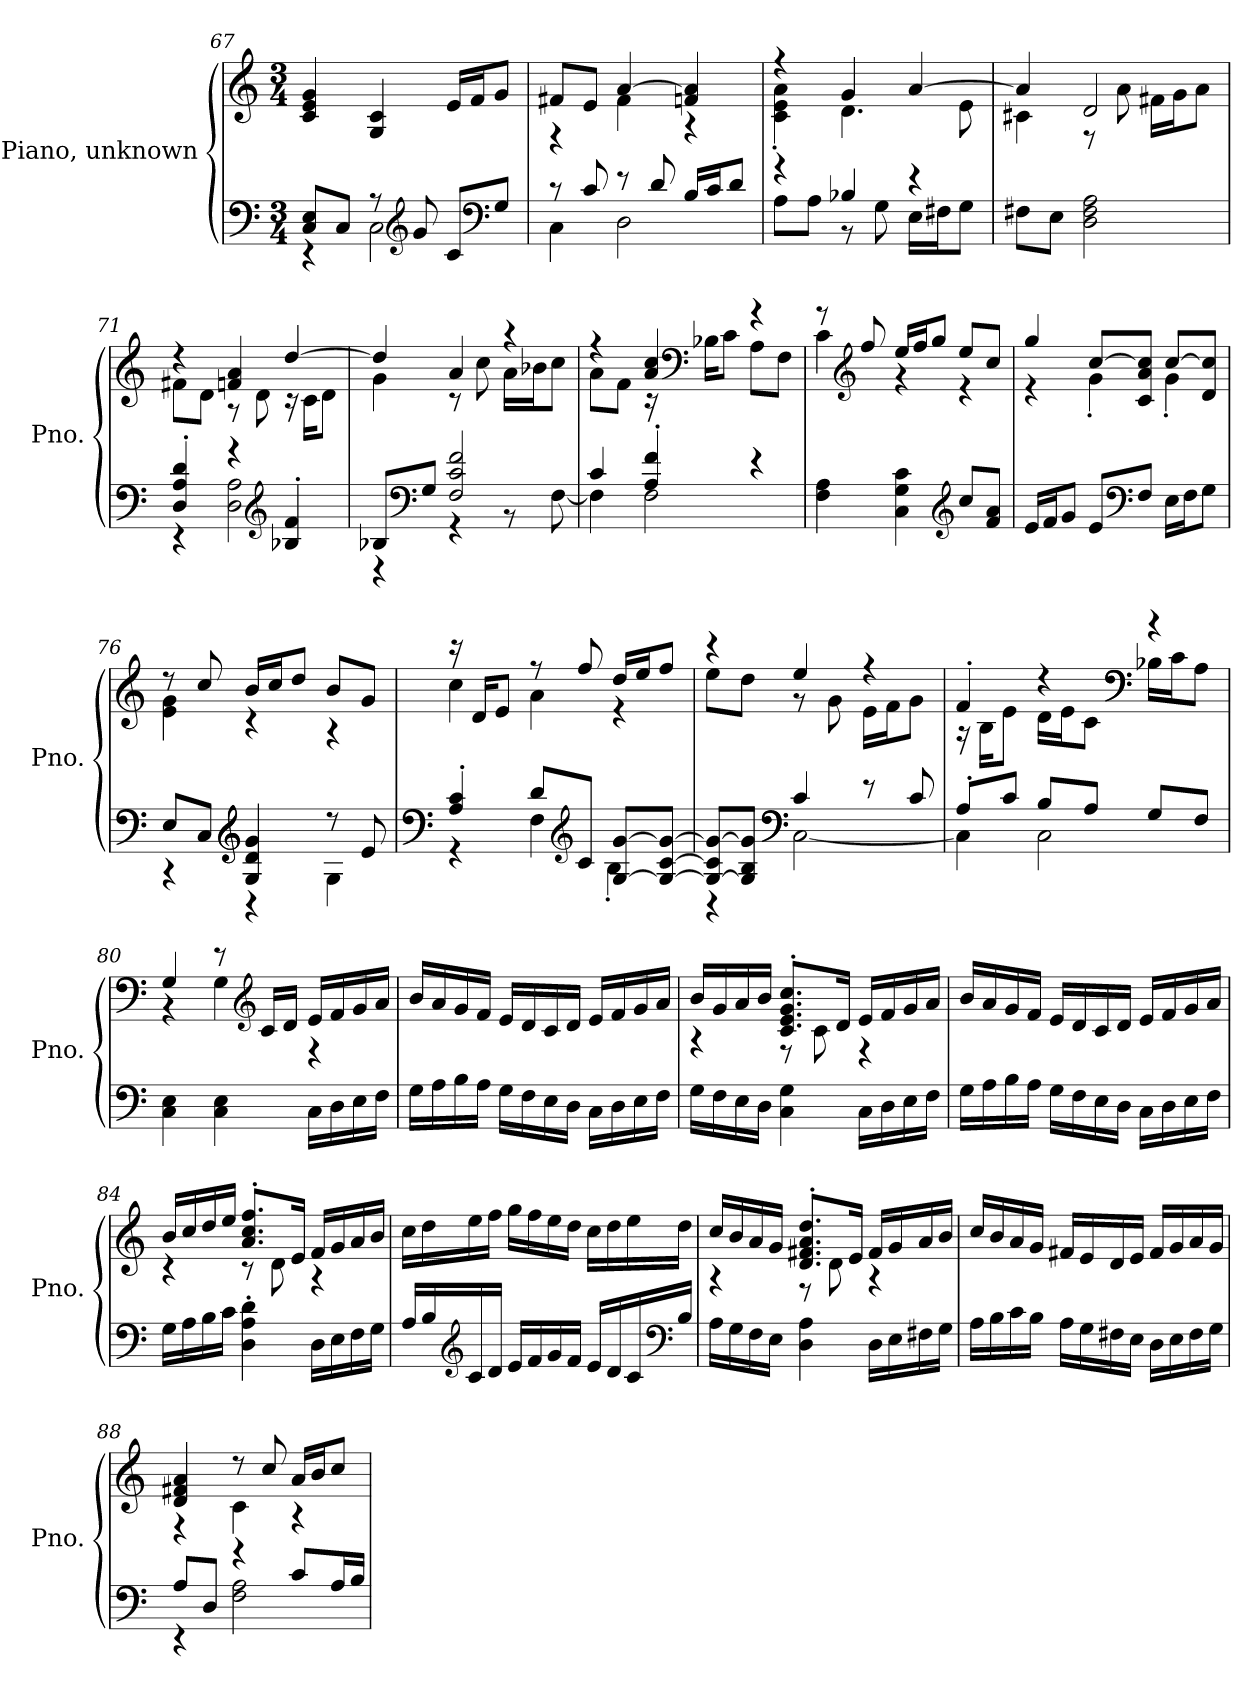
**kern	**kern
*part1	*part1
*staff2	*staff1
*I"Piano, unknown	*
*I'Pno.	*
!!LO:LB:g=z
*clefF4	*clefG2
*k[]	*k[]
*M3/4	*M3/4
=67	=67
*^	*
8C/ 8E/L	4r	4c/ 4e/ 4g/
8C/J	.	.
8r	2C\	4G/ 4c/
*clefG2	*	*
8g/	.	.
8c/L	.	16e/LL
.	.	16f/J
*clefF4	*	*
8G/J	.	8g/J
=68	=68	=68
*	*	*^
8r	4C\	8f#X/L	4r
8c/	.	8e/J	.
8r	2D\	[4a/	4f#\
8d/	.	.	.
16B/LL	.	4fn/ 4a/]	4r
16c/J	.	.	.
8d/J	.	.	.
=69	=69	=69	=69
4r	8A\L	4r	4c\' 4e\' 4a\'
.	8A\J	.	.
4B-X/	8r	4g/	4.d\
.	8G\	.	.
4r	16E\LL	[4a/	.
.	16F#X\J	.	.
.	8G\J	.	8e\
*v	*v	*	*
=70	=70	=70
8F#X\L	4a/]	4c#X\
8E\J	.	.
2D\ 2F#\ 2A\	2d/	8r
.	.	8a\
.	.	16f#X\LL
.	.	16g\J
.	.	8a\J
!!LO:LB:g=z	!!
=71	=71	=71
*^	*	*
4D/' 4A/' 4d/'	4r	4r	8f#X\L
.	.	.	8d\J
4r	2D\ 2A\	4fn/ 4a/	8r
.	.	.	8d\
*clefG2	*	*	*
4B-X/' 4f/'	.	[4dd/	16r
.	.	.	16c\KL
.	.	.	8d\J
=72	=72	=72	=72
8B-X/L	4r	4dd/]	4g\
*clefF4	*	*	*
8G/J	.	.	.
2F/ 2c/ 2f/	4r	4a/	8r
.	.	.	8cc\
.	8r	4r	16a\LL
.	.	.	16b-X\J
.	[8F\	.	8cc\J
=73	=73	=73	=73
4c/	4F\]	4r	8a\L
.	.	.	8f\J
4A/' 4f/'	2F\	4a/ 4cc/	16r
*	*	*clefF4	*
.	.	.	16B-X\KL
.	.	.	8c\J
4r	.	4r	8A\L
.	.	.	8F\J
*v	*v	*	*
=74	=74	=74
4F\ 4A\	8r	4c\
*	*clefG2	*
.	8ff/	.
4C\ 4G\ 4c\	16ee/LL	4r
.	16ff/J	.
.	8gg/J	.
*clefG2	*	*
8cc/L	8ee/L	4r
8f/ 8a/J	8cc/J	.
!!LO:LB:g=z	!!
=75	=75	=75
16e/LL	4gg/	4r
16f/J	.	.
8g/J	.	.
8e/L	[8cc/L	4g'\
*clefF4	*	*
8F/J	8c/ 8a/ 8cc/]J	.
16E\LL	[8cc/L	4g'\
16F\J	.	.
8G\J	8d/ 8cc/]J	.
=76	=76	=76
*^	*	*
8E/L	4r	8r	4e\ 4g\
8C/J	.	8cc/	.
*clefG2	*	*	*
4G/ 4d/ 4g/	4r	16b/LL	4r
.	.	16cc/J	.
.	.	8dd/J	.
8r	4G\	8b/L	4r
8e/	.	8g/J	.
=77	=77	=77	=77
*clefF4	*	*	*
4A/' 4c/'	4r	16r	4cc\
.	.	16d/KL	.
.	.	8e/J	.
8d/L	4F\	8r	4a\
*clefG2	*	*	*
8c/J	.	8ff/	.
[8G/ [8g/L	4B'\	16dd/LL	4r
.	.	16ee/J	.
8G/_ [8c/ 8g/_J	.	8ff/J	.
=78	=78	=78	=78
8G/_ 8c/] 8g/_L	4r	4r	8ee\L
8G/] 8B/ 8g/]J	.	.	8dd\J
*clefF4	*	*	*
4c/	[2C\	4ee/	8r
.	.	.	8g\
8r	.	4r	16e\LL
.	.	.	16f\J
8c/	.	.	8g\J
!!LO:PB:g=z	!!
=79	=79	=79	=79
8A'/L	4C\]	4f'/	16r
.	.	.	16B\KL
8c/J	.	.	8e\J
8B/L	2C\	4r	16d\LL
.	.	.	16e\J
8A/J	.	.	8c\J
*	*	*clefF4	*
8G/L	.	4r	16B-X\LL
.	.	.	16c\J
8F/J	.	.	8A\J
*v	*v	*	*
=80	=80	=80
4C\ 4E\	4G/	4r
4C\ 4E\	8r	4G\
*	*clefG2	*
.	16c/LL	.
.	16d/JJ	.
16C\LL	16e/LL	4r
16D\	16f/	.
16E\	16g/	.
16F\JJ	16a/JJ	.
*	*v	*v
=81	=81
16G\LL	16b/LL
16A\	16a/
16B\	16g/
16A\JJ	16f/JJ
16G\LL	16e/LL
16F\	16d/
16E\	16c/
16D\JJ	16d/JJ
16C\LL	16e/LL
16D\	16f/
16E\	16g/
16F\JJ	16a/JJ
=82	=82
*	*^
16G\LL	16b/LL	4r
16F\	16g/	.
16E\	16a/	.
16D\JJ	16b/JJ	.
4C\ 4G\	8.c/' 8.e/' 8.g/' 8.cc/'L	8r
.	.	8c\
.	16d/Jk	.
16C\LL	16e/LL	4r
16D\	16f/	.
16E\	16g/	.
16F\JJ	16a/JJ	.
*	*v	*v
!!LO:LB:g=z
=83	=83
16G\LL	16b/LL
16A\	16a/
16B\	16g/
16A\JJ	16f/JJ
16G\LL	16e/LL
16F\	16d/
16E\	16c/
16D\JJ	16d/JJ
16C\LL	16e/LL
16D\	16f/
16E\	16g/
16F\JJ	16a/JJ
=84	=84
*	*^
16G\LL	16b/LL	4r
16A\	16cc/	.
16B\	16dd/	.
16c\JJ	16ee/JJ	.
4D\' 4A\' 4d\'	8.a/' 8.cc/' 8.ff/'L	8r
.	.	8d\
.	16e/Jk	.
16D\LL	16f/LL	4r
16E\	16g/	.
16F\	16a/	.
16G\JJ	16b/JJ	.
*	*v	*v
=85	=85
16A/LL	16cc\LL
16B/	16dd\
*clefG2	*
16c/	16ee\
16d/JJ	16ff\JJ
16e/LL	16gg\LL
16f/	16ff\
16g/	16ee\
16f/JJ	16dd\JJ
16e/LL	16cc\LL
16d/	16dd\
16c/	16ee\
*clefF4	*
16B/JJ	16dd\JJ
!!LO:LB:g=z
=86	=86
*	*^
16A\LL	16cc/LL	4r
16G\	16b/	.
16F\	16a/	.
16E\JJ	16g/JJ	.
4D\ 4A\	8.d/' 8.f#X/' 8.a/' 8.dd/'L	8r
.	.	8d\
.	16e/Jk	.
16D\LL	16f#/LL	4r
16E\	16g/	.
16F#X\	16a/	.
16G\JJ	16b/JJ	.
*	*v	*v
=87	=87
16A\LL	16cc/LL
16B\	16b/
16c\	16a/
16B\JJ	16g/JJ
16A\LL	16f#X/LL
16G\	16e/
16F#X\	16d/
16E\JJ	16e/JJ
16D\LL	16f#/LL
16E\	16g/
16F#\	16a/
16G\JJ	16g/JJ
=88	=88
*^	*^
8A/L	4r	4d/ 4f#X/ 4a/	4r
8D/J	.	.	.
4r	2F\ 2A\	8r	4c\
.	.	8cc/	.
8c/L	.	16a/LL	4r
.	.	16b/J	.
16A/L	.	8cc/J	.
16B/JJ	.	.	.
*v	*v	*	*
*	*v	*v
=	=
*-	*-
